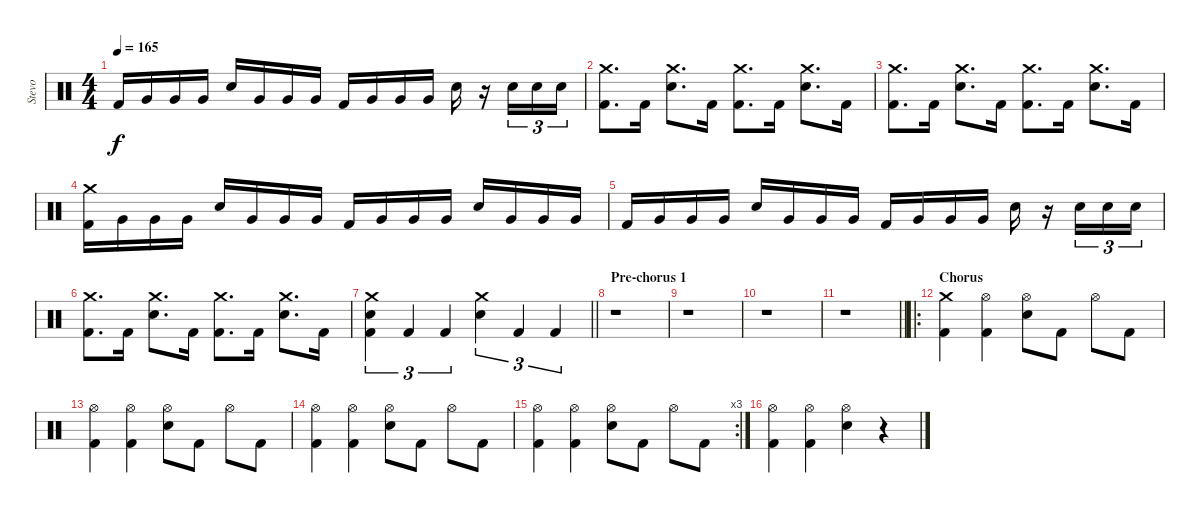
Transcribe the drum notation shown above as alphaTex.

\track ("Stevo" "Stevo") {instrument percussion}
\staff {score}
\articulation defaults
\ts (4 4)
\tempo 165
\clef neutral
\ks c "Kick (hit) 2".16{dy f} "Very Low Tom (hit)".16 "Very Low Tom (hit)".16 "Very Low Tom (hit)".16 "Electric Snare (hit)".16 "Very Low Tom (hit)".16 "Very Low Tom (hit)".16 "Very Low Tom (hit)".16 "Kick (hit) 2".16 "Very Low Tom (hit)".16 "Very Low Tom (hit)".16 "Very Low Tom (hit)".16 "Electric Snare (hit)".16
r.16 "Electric Snare (hit)".16{tu (3 2)} "Electric Snare (hit)".16{tu (3 2)} "Electric Snare (hit)".16{tu (3 2)} |
("Crash medium (hit)" "Kick (hit) 2").8{d} "Kick (hit) 2".16 ("Crash medium (hit)" "Electric Snare (hit)").8{d} "Kick (hit) 2".16 ("Crash medium (hit)" "Kick (hit) 2").8{d} "Kick (hit) 2".16 ("Crash medium (hit)" "Electric Snare (hit)").8{d} "Kick (hit) 2".16 |
("Crash medium (hit)" "Kick (hit) 2").8{d} "Kick (hit) 2".16 ("Crash medium (hit)" "Electric Snare (hit)").8{d} "Kick (hit) 2".16 ("Crash medium (hit)" "Kick (hit) 2").8{d} "Kick (hit) 2".16 ("Crash medium (hit)" "Electric Snare (hit)").8{d} "Kick (hit) 2".16 |
("Crash medium (hit)" "Kick (hit) 2").16 "Very Low Tom (hit)".16 "Very Low Tom (hit)".16 "Very Low Tom (hit)".16 "Electric Snare (hit)".16 "Very Low Tom (hit)".16 "Very Low Tom (hit)".16 "Very Low Tom (hit)".16 "Kick (hit) 2".16 "Very Low Tom (hit)".16 "Very Low Tom (hit)".16 "Very Low Tom (hit)".16 "Electric Snare (hit)".16 "Very Low Tom (hit)".16 "Very Low Tom (hit)".16 "Very Low Tom (hit)".16 |
"Kick (hit) 2".16 "Very Low Tom (hit)".16 "Very Low Tom (hit)".16 "Very Low Tom (hit)".16 "Electric Snare (hit)".16 "Very Low Tom (hit)".16 "Very Low Tom (hit)".16 "Very Low Tom (hit)".16 "Kick (hit) 2".16 "Very Low Tom (hit)".16 "Very Low Tom (hit)".16 "Very Low Tom (hit)".16 "Electric Snare (hit)".16 r.16 "Electric Snare (hit)".16{tu (3 2)} "Electric Snare (hit)".16{tu (3 2)} "Electric Snare (hit)".16{tu (3 2)} |
("Crash medium (hit)" "Kick (hit) 2").8{d} "Kick (hit) 2".16 ("Crash medium (hit)" "Electric Snare (hit)").8{d} "Kick (hit) 2".16 ("Crash medium (hit)" "Kick (hit) 2").8{d} "Kick (hit) 2".16 ("Crash medium (hit)" "Electric Snare (hit)").8{d} "Kick (hit) 2".16 |
\barLineRight lightlight
("Crash medium (hit)" "Electric Snare (hit)" "Kick (hit) 2").4{tu (3 2)} "Kick (hit) 2".4{tu (3 2)} "Kick (hit) 2".4{tu (3 2)} ("Crash medium (hit)" "Electric Snare (hit)").4{tu (3 2)} "Kick (hit) 2".4{tu (3 2)} "Kick (hit) 2".4{tu (3 2)} |
\section ("" "Pre-chorus 1")
r.1 |
r.1 |
r.1 |
\barLineRight lightlight
r.1 |
\ro
\section ("" "Chorus")
("Crash medium (hit)" "Kick (hit) 2").4 ("Hi-Hat (open)" "Kick (hit) 2").4 ("Electric Snare (hit)" "Hi-Hat (open)").8 "Kick (hit) 2".8 "Hi-Hat (open)".8 "Kick (hit) 2".8 |
("Hi-Hat (open)" "Kick (hit) 2").4 ("Hi-Hat (open)" "Kick (hit) 2").4 ("Electric Snare (hit)" "Hi-Hat (open)").8 "Kick (hit) 2".8 "Hi-Hat (open)".8 "Kick (hit) 2".8 |
("Hi-Hat (open)" "Kick (hit) 2").4 ("Hi-Hat (open)" "Kick (hit) 2").4 ("Electric Snare (hit)" "Hi-Hat (open)").8 "Kick (hit) 2".8 "Hi-Hat (open)".8 "Kick (hit) 2".8 |
\rc 3
("Hi-Hat (open)" "Kick (hit) 2").4 ("Hi-Hat (open)" "Kick (hit) 2").4 ("Electric Snare (hit)" "Hi-Hat (open)").8 "Kick (hit) 2".8 "Hi-Hat (open)".8 "Kick (hit) 2".8 |
("Hi-Hat (open)" "Kick (hit) 2").4 ("Hi-Hat (open)" "Kick (hit) 2").4 ("Electric Snare (hit)" "Hi-Hat (open)").4 r.4
